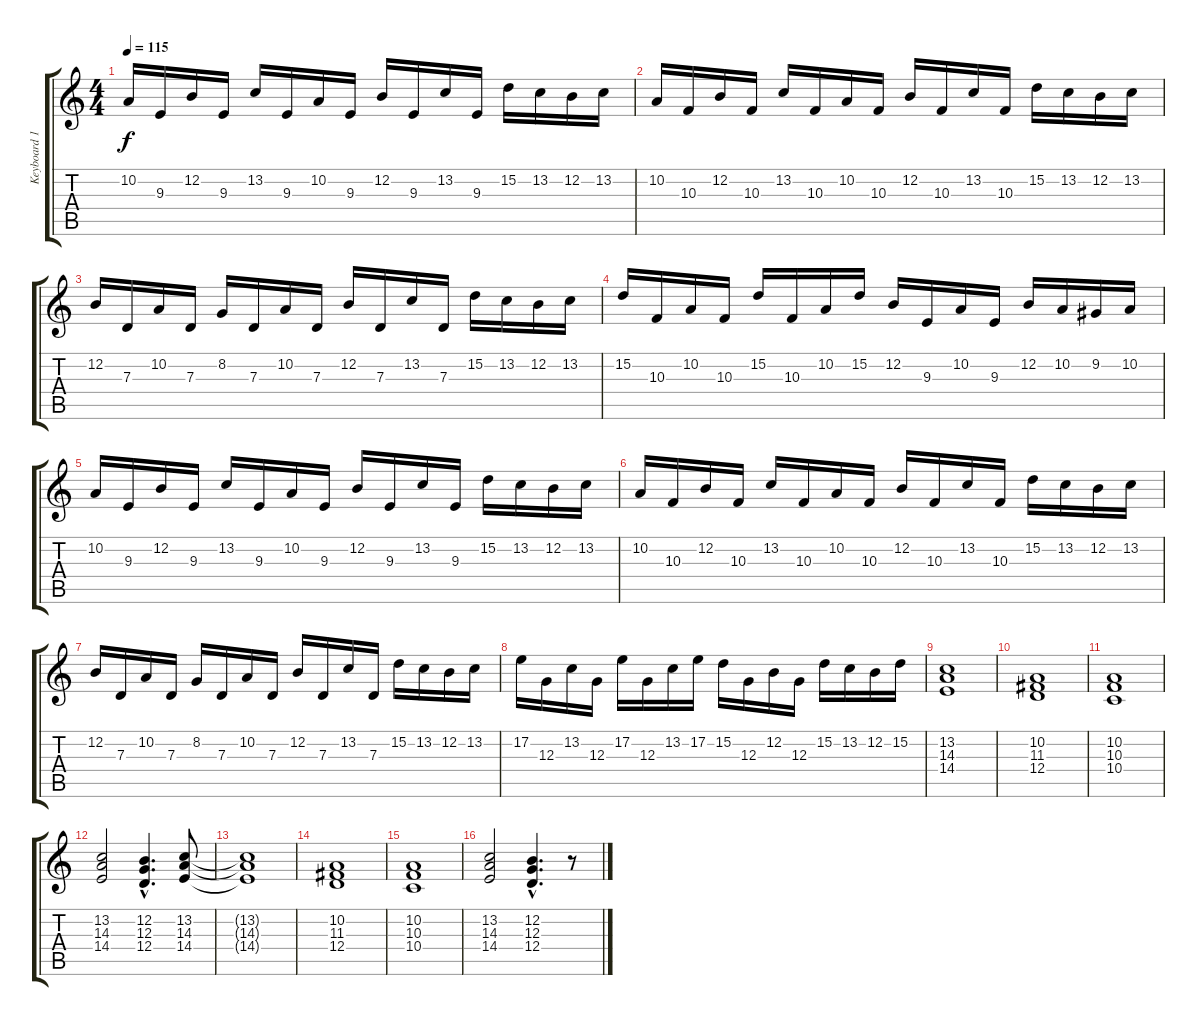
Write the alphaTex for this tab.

\track ("Keyboard 1." "Keyboard 1") {instrument stringensemble1}
\staff {score tabs}
\tuning (E4 B3 G3 D3 A2 E2) {hide}
\ts (4 4)
\tempo 115
\clef g2
\ks c
10.2.16{dy f} 9.3.16 12.2.16 9.3.16 13.2.16 9.3.16 10.2.16 9.3.16 12.2.16 9.3.16 13.2.16 9.3.16 15.2.16 13.2.16 12.2.16 13.2.16 |
10.2.16 10.3.16 12.2.16 10.3.16 13.2.16 10.3.16 10.2.16 10.3.16 12.2.16 10.3.16 13.2.16 10.3.16 15.2.16 13.2.16 12.2.16 13.2.16 |
12.2.16 7.3.16 10.2.16 7.3.16 8.2.16 7.3.16 10.2.16 7.3.16 12.2.16 7.3.16 13.2.16 7.3.16 15.2.16 13.2.16 12.2.16 13.2.16 |
15.2.16 10.3.16 10.2.16 10.3.16 15.2.16 10.3.16 10.2.16 15.2.16 12.2.16 9.3.16 10.2.16 9.3.16 12.2.16 10.2.16 9.2.16 10.2.16 |
10.2.16 9.3.16 12.2.16 9.3.16 13.2.16 9.3.16 10.2.16 9.3.16 12.2.16 9.3.16 13.2.16 9.3.16 15.2.16 13.2.16 12.2.16 13.2.16 |
10.2.16 10.3.16 12.2.16 10.3.16 13.2.16 10.3.16 10.2.16 10.3.16 12.2.16 10.3.16 13.2.16 10.3.16 15.2.16 13.2.16 12.2.16 13.2.16 |
12.2.16 7.3.16 10.2.16 7.3.16 8.2.16 7.3.16 10.2.16 7.3.16 12.2.16 7.3.16 13.2.16 7.3.16 15.2.16 13.2.16 12.2.16 13.2.16 |
17.2.16 12.3.16 13.2.16 12.3.16 17.2.16 12.3.16 13.2.16 17.2.16 15.2.16 12.3.16 12.2.16 12.3.16 15.2.16 13.2.16 12.2.16 15.2.16 |
(13.2 14.3 14.4).1 |
(10.2 11.3 12.4).1 |
(10.2 10.3 10.4).1 |
(13.2 14.3 14.4).2 (12.2{hac} 12.3{hac} 12.4{hac}).4{d} (13.2 14.3 14.4).8 |
(13.2{t} 14.3{t} 14.4{t}).1 |
(10.2 11.3 12.4).1 |
(10.2 10.3 10.4).1 |
(13.2 14.3 14.4).2 (12.2{hac} 12.3{hac} 12.4{hac}).4{d} r.8
